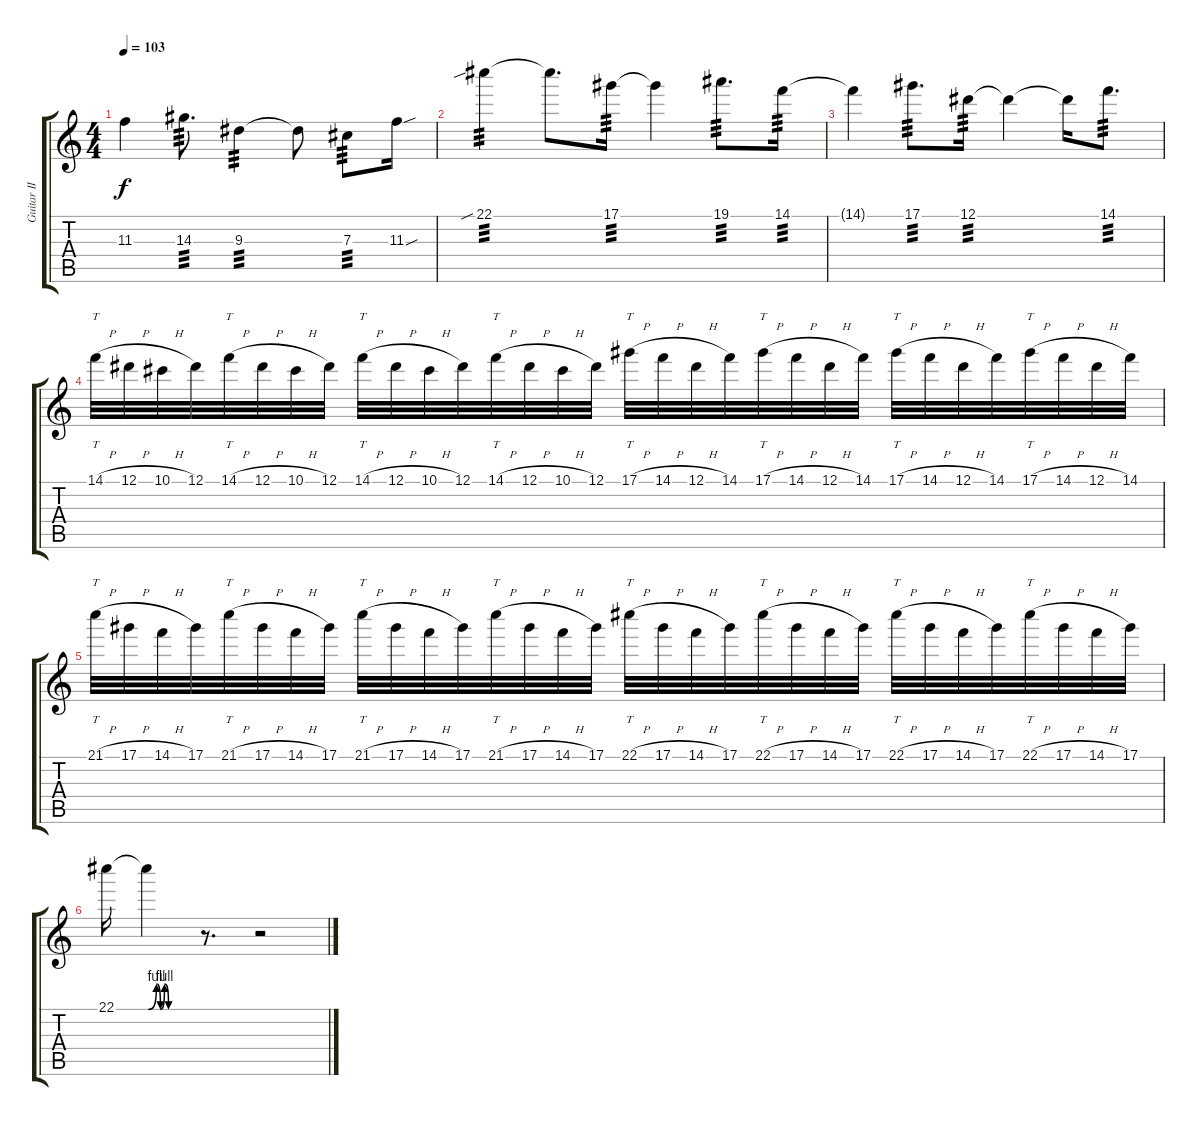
\track ("Guitar II (Right)" "Guitar II ") {instrument overdrivenguitar}
\staff {score tabs}
\tuning (Eb4 Bb3 Gb3 Db3 Ab2 Eb2) {hide}
\ts (4 4)
\tempo 103
\clef g2
\ks c
11.3{t}.4{dy f} 14.3.8{d tp 3} 9.3.4{tp 3} 9.3{t}.8 7.3.8{tp 3} 11.3{sou}.16 |
22.1{sib}.4{tp 3} 22.1{t}.8{d} 17.1.16{tp 3} 17.1{t}.4 19.1.8{d tp 3} 14.1.16{tp 3} |
14.1{t}.4 17.1.8{d tp 3} 12.1.16{tp 3} 12.1{t}.4 12.1{t}.16 14.1.8{d tp 3} |
14.1{h}.32{tt} 12.1{h}.32 10.1{h}.32 12.1.32 14.1{h}.32{tt} 12.1{h}.32 10.1{h}.32 12.1.32 14.1{h}.32{tt} 12.1{h}.32 10.1{h}.32 12.1.32 14.1{h}.32{tt} 12.1{h}.32 10.1{h}.32 12.1.32 17.1{h}.32{tt} 14.1{h}.32 12.1{h}.32 14.1.32 17.1{h}.32{tt} 14.1{h}.32 12.1{h}.32 14.1.32 17.1{h}.32{tt} 14.1{h}.32 12.1{h}.32 14.1.32 17.1{h}.32{tt} 14.1{h}.32 12.1{h}.32 14.1.32 |
21.1{h}.32{tt} 17.1{h}.32 14.1{h}.32 17.1.32 21.1{h}.32{tt} 17.1{h}.32 14.1{h}.32 17.1.32 21.1{h}.32{tt} 17.1{h}.32 14.1{h}.32 17.1.32 21.1{h}.32{tt} 17.1{h}.32 14.1{h}.32 17.1.32 22.1{h}.32{tt} 17.1{h}.32 14.1{h}.32 17.1.32 22.1{h}.32{tt} 17.1{h}.32 14.1{h}.32 17.1.32 22.1{h}.32{tt} 17.1{h}.32 14.1{h}.32 17.1.32 22.1{h}.32{tt} 17.1{h}.32 14.1{h}.32 17.1.32 |
22.1.16 22.1{be (custom 0 0 10 4 15 0 20 4 25 0 30 0 60 0) t}.4 r.8{d} r.2
